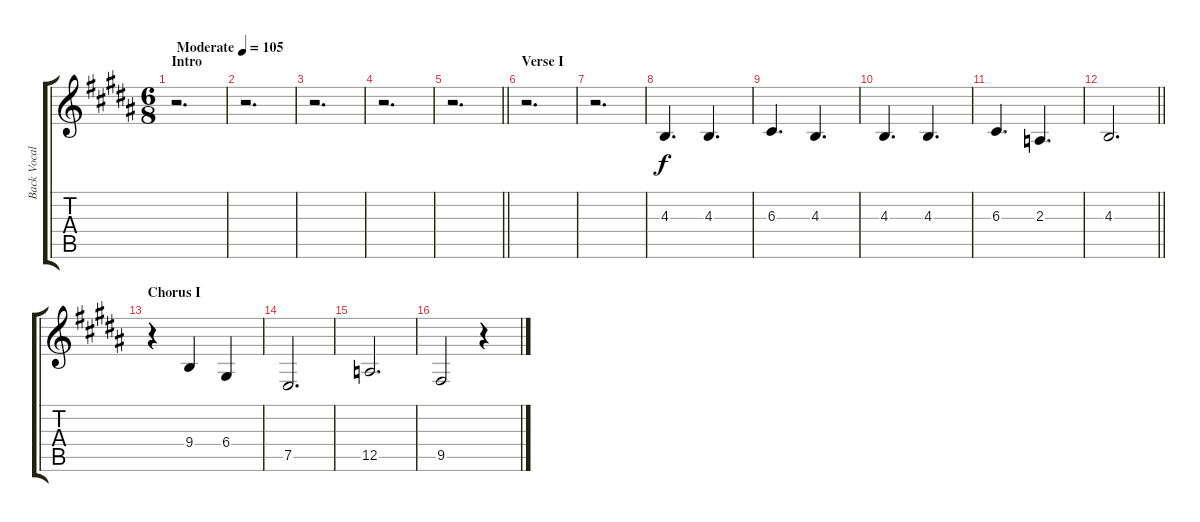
\track ("Back Vocals" "Back Vocal") {instrument sopranosax}
\staff {score tabs}
\tuning (E4 B3 G3 D3 A2 E2) {hide}
\ts (6 8)
\section ("" "Intro")
\tempo (105 "Moderate")
\clef g2
\ks b
r.2{d dy f instrument sopranosax} |
r.2{d} |
r.2{d} |
r.2{d} |
\barLineRight lightlight
r.2{d} |
\section ("" "Verse I")
r.2{d} |
r.2{d} |
4.3.4{d} 4.3.4{d} |
6.3.4{d} 4.3.4{d} |
4.3.4{d} 4.3.4{d} |
6.3.4{d} 2.3.4{d} |
\barLineRight lightlight
4.3.2{d} |
\section ("" "Chorus I")
r.4 9.4.4 6.4.4 |
7.5.2{d} |
12.5.2{d} |
9.5.2 r.4
